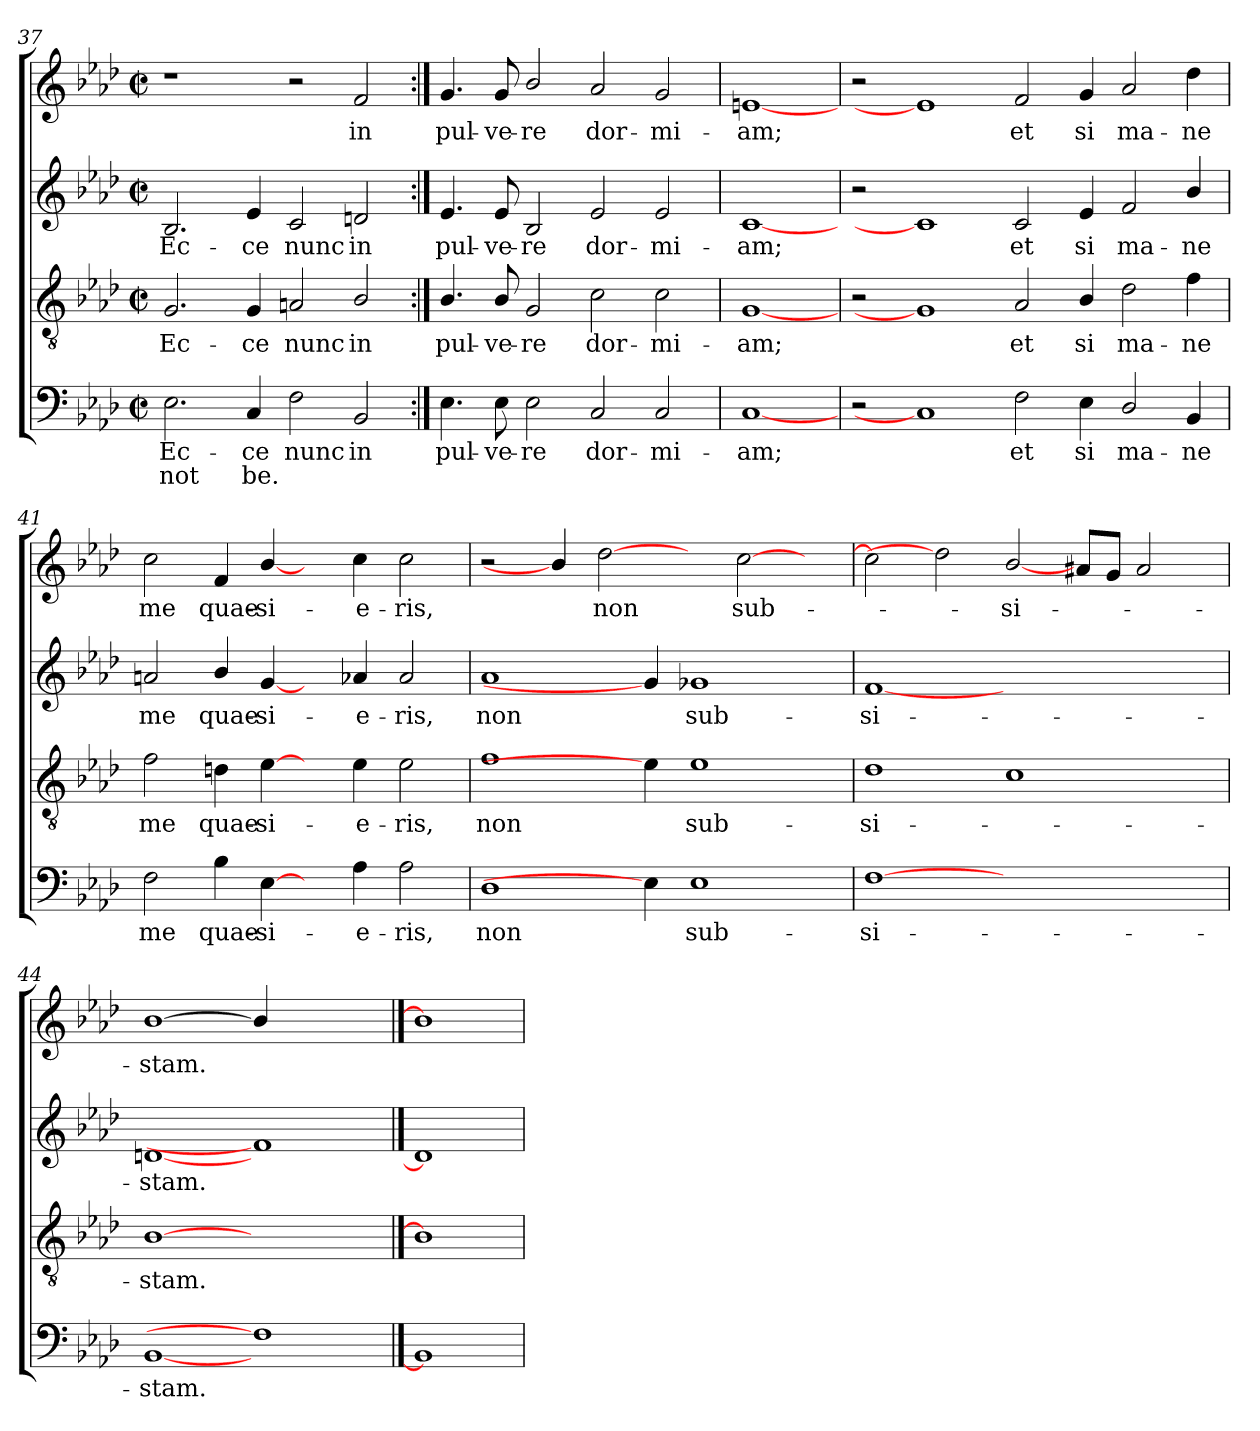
**kern	**text	**text	**kern	**text	**kern	**text	**kern	**text
*part4	*part4	*part4	*part3	*part3	*part2	*part2	*part1	*part1
*staff4	*staff4	*staff4	*staff3	*staff3	*staff2	*staff2	*staff1	*staff1
*clefF4	*	*	*clefGv2	*	*clefG2	*	*clefG2	*
*k[b-e-a-d-]	*	*	*k[b-e-a-d-]	*	*k[b-e-a-d-]	*	*k[b-e-a-d-]	*
*A-:	*	*	*A-:	*	*A-:	*	*A-:	*
*M2/2	*	*	*M2/2	*	*M2/2	*	*M2/2	*
*met(c|)	*	*	*met(c|)	*	*met(c|)	*	*met(c|)	*
=37	=37	=37	=37	=37	=37	=37	=37	=37
!	!LO:LY:b	!LO:LY:b	!	!LO:LY:b	!	!LO:LY:b	!	!
2.E-\	Ec-	not	2.G/	Ec-	2.B-/	Ec-	1r	.
!	!LO:LY:b	!LO:LY:b	!	!LO:LY:b	!	!LO:LY:b	!	!
4C/	-ce	be.	4G/	-ce	4e-/	-ce	.	.
!	!LO:LY:b	!	!	!LO:LY:b	!	!LO:LY:b	!	!
2F\	nunc	.	2An/	nunc	2c/	nunc	2r	.
!	!LO:LY:b	!	!	!LO:LY:b	!	!LO:LY:b	!	!LO:LY:b
2BB-/	in	.	2B-/	in	2dn/	in	2f/	in
=38:|!	=38:|!	=38:|!	=38:|!	=38:|!	=38:|!	=38:|!	=38:|!	=38:|!
!	!LO:LY:b	!	!	!LO:LY:b	!	!LO:LY:b	!	!LO:LY:b
4.E-\	pul-	.	4.B-/	pul-	4.e-/	pul-	4.g/	pul-
!	!LO:LY:b	!	!	!LO:LY:b	!	!LO:LY:b	!	!LO:LY:b
8E-\	-ve-	.	8B-/	-ve-	8e-/	-ve-	8g/	-ve-
!	!LO:LY:b:rj	!	!	!LO:LY:b:rj	!	!LO:LY:b:rj	!	!LO:LY:b:rj
2E-\	-re	.	2G/	-re	2B-/	-re	2b-/	-re
!	!LO:LY:b	!	!	!LO:LY:b	!	!LO:LY:b	!	!LO:LY:b
2C/	dor-	.	2c\	dor-	2e-/	dor-	2a-/	dor-
!	!LO:LY:b	!	!	!LO:LY:b	!	!LO:LY:b	!	!LO:LY:b
2C/	-mi-	.	2c\	-mi-	2e-/	-mi-	2g/	-mi-
=39	=39	=39	=39	=39	=39	=39	=39	=39
!	!LO:LY:b	!	!	!LO:LY:b	!	!LO:LY:b	!	!LO:LY:b
[1C	-am;	.	[1G	-am;	[1c	-am;	[1en	-am;
!!LO:LB:g=z
=40	=40	=40	=40	=40	=40	=40	=40	=40
2r	.	.	2r	.	2r	.	2r	.
1C]	.	.	1G]	.	1c]	.	1e]	.
!	!LO:LY:b	!	!	!LO:LY:b	!	!LO:LY:b	!	!LO:LY:b
2F\	et	.	2A-/	et	2c/	et	2f/	et
!	!LO:LY:b	!	!	!LO:LY:b	!	!LO:LY:b	!	!LO:LY:b
4E-\	si	.	4B-/	si	4e-/	si	4g/	si
!	!LO:LY:b	!	!	!LO:LY:b	!	!LO:LY:b	!	!LO:LY:b
2D-/	ma-	.	2d-\	ma-	2f/	ma-	2a-/	ma-
!	!LO:LY:b	!	!	!LO:LY:b	!	!LO:LY:b	!	!LO:LY:b
4BB-/	-ne	.	4f\	-ne	4b-/	-ne	4dd-\	-ne
=41	=41	=41	=41	=41	=41	=41	=41	=41
!	!LO:LY:b	!	!	!LO:LY:b	!	!LO:LY:b	!	!LO:LY:b
2F\	me	.	2f\	me	2an/	me	2cc\	me
!	!LO:LY:b	!	!	!LO:LY:b	!	!LO:LY:b	!	!LO:LY:b
4B-\	quae-	.	4dn\	quae-	4b-/	quae-	4f/	quae-
!	!LO:LY:b:rj	!	!	!LO:LY:b:rj	!	!LO:LY:b:rj	!	!LO:LY:b:rj
[4E-\	-si-	.	[4e-\	-si-	[4g/	-si-	[4b-/	-si-
4ryy	.	.	4ryy	.	4ryy	.	4ryy	.
!	!LO:LY:b	!	!	!LO:LY:b	!	!LO:LY:b	!	!LO:LY:b
4A-\	-e-	.	4e-\	-e-	4a-X/	-e-	4cc\	-e-
!	!LO:LY:b	!	!	!LO:LY:b	!	!LO:LY:b	!	!LO:LY:b
2A-\	-ris,	.	2e-\	-ris,	2a-/	-ris,	2cc\	-ris,
=42	=42	=42	=42	=42	=42	=42	=42	=42
!	!LO:LY:b	!	!	!LO:LY:b	!	!LO:LY:b	!	!
1D-	non	.	1f	non	1a-	non	2r	.
.	.	.	.	.	.	.	4b-/]	.
!	!	!	!	!	!	!	!	!LO:LY:b
.	.	.	.	.	.	.	[2dd-	non
4E-\]	.	.	4e-\]	.	4g/]	.	.	.
!	!LO:LY:b	!	!	!LO:LY:b	!	!LO:LY:b	!	!
1E-	sub-	.	1e-	sub-	1g-	sub-	4ryy	.
!	!	!	!	!	!	!	!	!LO:LY:b
.	.	.	.	.	.	.	[>2cc\	sub-
.	.	.	.	.	.	.	4ryy	.
=43	=43	=43	=43	=43	=43	=43	=43	=43
!	!LO:LY:b:rj	!	!	!LO:LY:b	!	!LO:LY:b:rj	!	!
[1F	-si-	.	1d-	-si-	[1f	-si-	2cc\]	.
.	.	.	.	.	.	.	2dd-]	.
!	!	!	!	!	!	!	!	!LO:LY:b
1ryy	.	.	1c	.	1ryy	.	[2b-/	-si-
.	.	.	.	.	.	.	8a#/L	.
.	.	.	.	.	.	.	8g/J	.
.	.	.	.	.	.	.	2a#/	.
4ryy	.	.	4ryy	.	4ryy	.	.	.
=44	=44	=44	=44	=44	=44	=44	=44	=44
!	!LO:LY:b	!	!	!LO:LY:b	!	!LO:LY:b	!	!LO:LY:b
[1BB-	-stam.	.	[1B-	-stam.	[1dn	-stam.	[1b-	-stam.
1F]	.	.	1ryy	.	1f]	.	4b-/]	.
.	.	.	.	.	.	.	2.ryy	.
==45	==45	==45	==45	==45	==45	==45	==45	==45
1BB-]	.	.	1B-]	.	1d]	.	1b-]	.
=	=	=	=	=	=	=	=	=
*-	*-	*-	*-	*-	*-	*-	*-	*-
